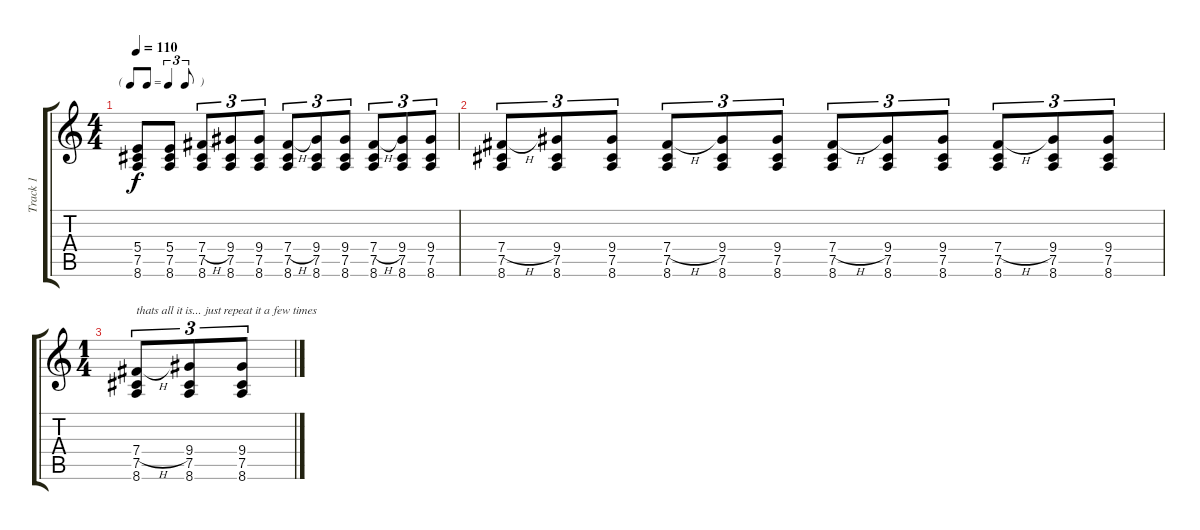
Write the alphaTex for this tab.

\track ("Track 1" "Track 1") {instrument acousticguitarsteel}
\staff {score tabs}
\tuning (Db4 Ab3 E3 B2 Gb2 Db2) {hide}
\ts (4 4)
\tf triplet8th
\tempo 110
\clef g2
\ks c
(5.4 7.5 8.6).8{dy f} (5.4 7.5 8.6).8 (7.4{h} 7.5 8.6).8{tu (3 2)} (9.4 7.5 8.6).8{tu (3 2)} (9.4 7.5 8.6).8{tu (3 2)} (7.4{h} 7.5 8.6).8{tu (3 2)} (9.4 7.5 8.6).8{tu (3 2)} (9.4 7.5 8.6).8{tu (3 2)} (7.4{h} 7.5 8.6).8{tu (3 2)} (9.4 7.5 8.6).8{tu (3 2)} (9.4 7.5 8.6).8{tu (3 2)} |
(7.4{h} 7.5 8.6).8{tu (3 2)} (9.4 7.5 8.6).8{tu (3 2)} (9.4 7.5 8.6).8{tu (3 2)} (7.4{h} 7.5 8.6).8{tu (3 2)} (9.4 7.5 8.6).8{tu (3 2)} (9.4 7.5 8.6).8{tu (3 2)} (7.4{h} 7.5 8.6).8{tu (3 2)} (9.4 7.5 8.6).8{tu (3 2)} (9.4 7.5 8.6).8{tu (3 2)} (7.4{h} 7.5 8.6).8{tu (3 2)} (9.4 7.5 8.6).8{tu (3 2)} (9.4 7.5 8.6).8{tu (3 2)} |
\ts (1 4)
(7.4{h} 7.5 8.6).8{tu (3 2) txt "thats all it is... just repeat it a few times"} (9.4 7.5 8.6).8{tu (3 2)} (9.4 7.5 8.6).8{tu (3 2)}
